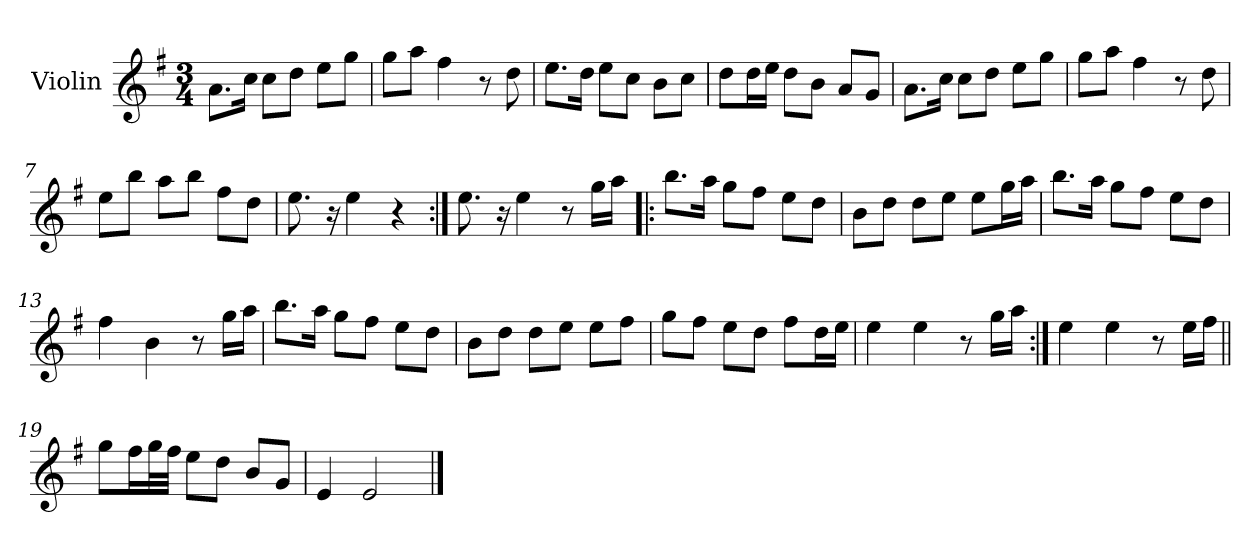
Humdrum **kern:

**kern
*part1
*staff1
*I"Violin
*I'Vln.
*clefG2
*k[f#]
*M3/4
=1
8.a\L
16cc\Jk
8cc\L
8dd\J
8ee\L
8gg\J
=2
8gg\L
8aa\J
4ff#\
8r
8dd\
=3
8.ee\L
16dd\Jk
8ee\L
8cc\J
8b\L
8cc\J
=4
8dd\L
16dd\L
16ee\JJ
8dd\L
8b\J
8a/L
8g/J
!!LO:LB:g=z
=5
8.a\L
16cc\Jk
8cc\L
8dd\J
8ee\L
8gg\J
=6
8gg\L
8aa\J
4ff#\
8r
8dd\
=7
8ee\L
8bb\J
8aa\L
8bb\J
8ff#\L
8dd\J
=8
8.ee\
16r
4ee\
4r
=9:|!
8.ee\
16r
4ee\
8r
16gg\LL
16aa\JJ
!!LO:LB:g=z
=10!|:
8.bb\L
16aa\Jk
8gg\L
8ff#\J
8ee\L
8dd\J
=11
8b\L
8dd\J
8dd\L
8ee\J
8ee\L
16gg\L
16aa\JJ
=12
8.bb\L
16aa\Jk
8gg\L
8ff#\J
8ee\L
8dd\J
=13
4ff#\
4b\
8r
16gg\LL
16aa\JJ
=14
8.bb\L
16aa\Jk
8gg\L
8ff#\J
8ee\L
8dd\J
!!LO:LB:g=z
=15
8b\L
8dd\J
8dd\L
8ee\J
8ee\L
8ff#\J
=16
8gg\L
8ff#\J
8ee\L
8dd\J
8ff#\L
16dd\L
16ee\JJ
=17
4ee\
4ee\
8r
16gg\LL
16aa\JJ
=18:|!
4ee\
4ee\
8r
16ee\LL
16ff#\JJ
!!LO:LB:g=z
=19||
8gg\L
16ff#\L
32gg\L
32ff#\JJJ
8ee\L
8dd\J
8b/L
8g/J
=20
4e/
2e/
==
*-
